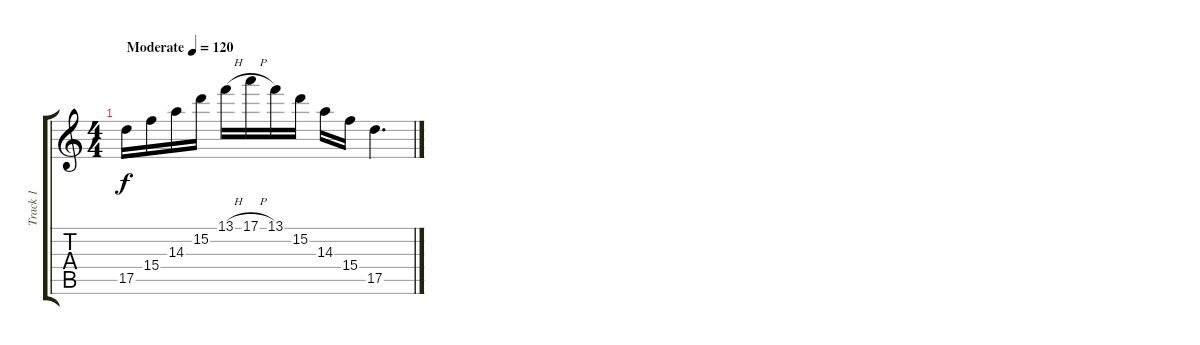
\track ("Track 1" "Track 1") {instrument acousticguitarsteel}
\staff {score tabs}
\tuning (E4 B3 G3 D3 A2 E2) {hide}
\ts (4 4)
\tempo (120 "Moderate")
\clef g2
\ks c
17.5.16{dy f instrument acousticguitarsteel} 15.4.16 14.3.16 15.2.16 13.1{h}.16 17.1{h}.16 13.1.16 15.2.16 14.3.16 15.4.16 17.5.4{d}
